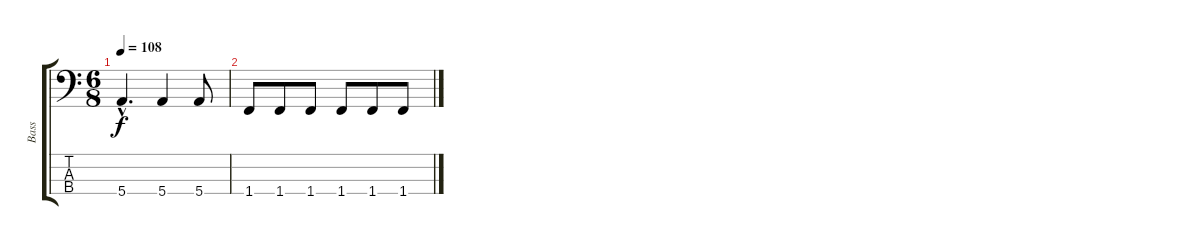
\track ("Bass" "Bass") {instrument electricbassfinger}
\staff {score tabs}
\tuning (G2 D2 A1 E1) {hide}
\ts (6 8)
\tempo 108
\clef f4
\ks c
5.4{hac}.4{d dy f} 5.4.4 5.4.8 |
1.4.8 1.4.8 1.4.8 1.4.8 1.4.8 1.4.8
